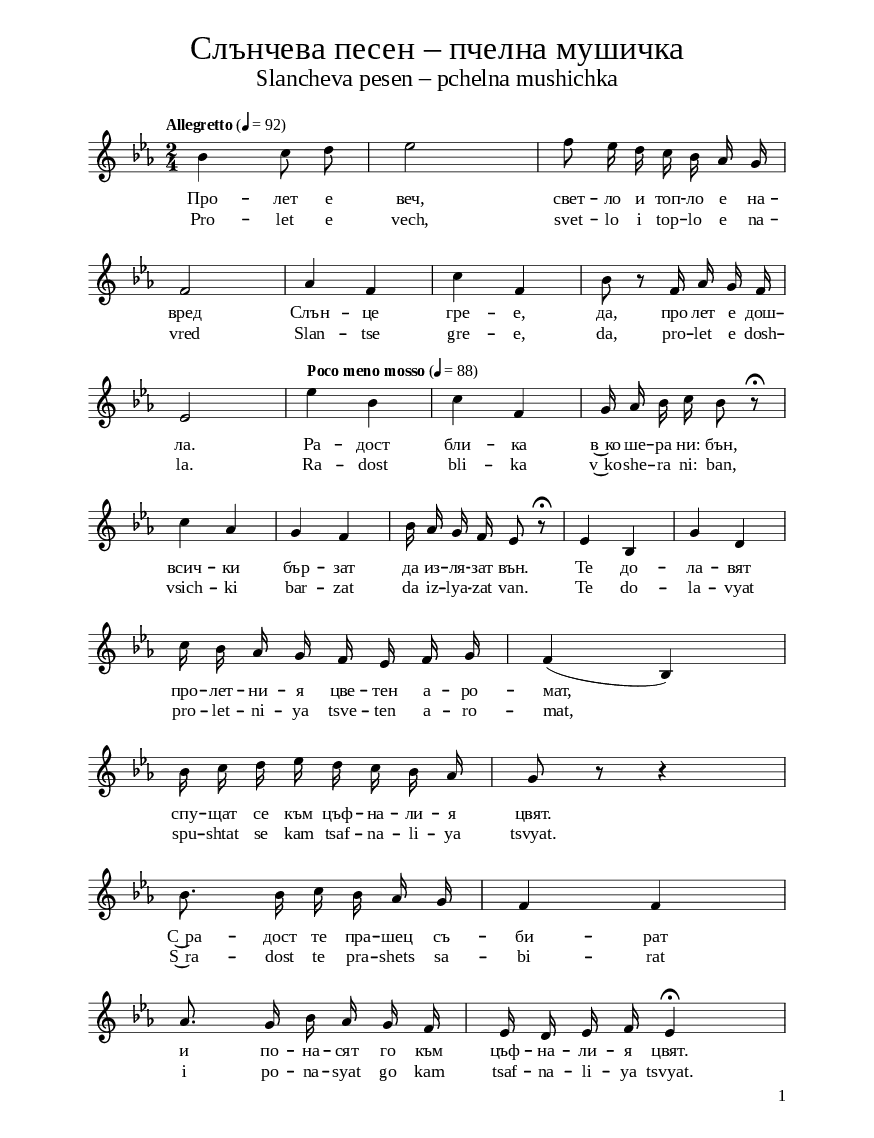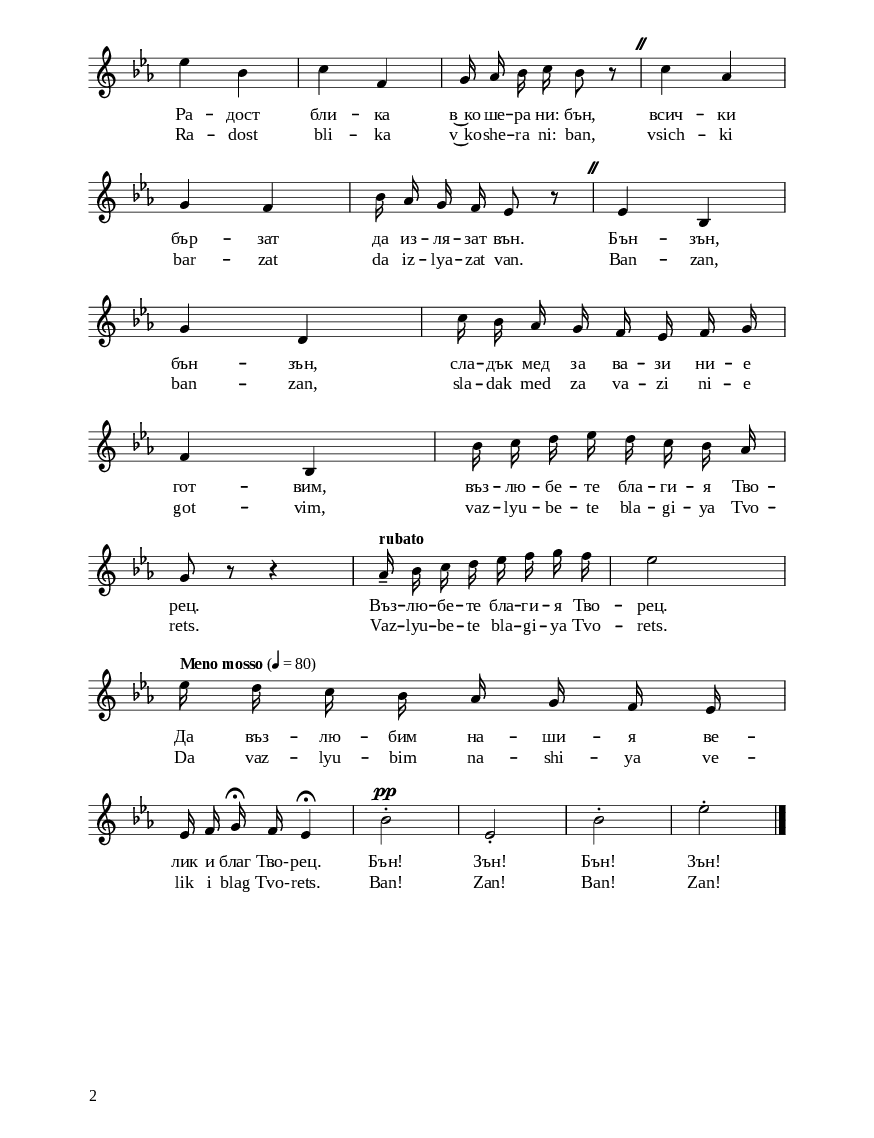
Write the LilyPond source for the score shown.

\version "2.22.1"

\include "include/globals.ily"

\bookpart {
  \include "include/bookpart-paper.ily"
  \score {
    \include "include/score-layout.ily"

    \new Voice \relative c' {
      \clef treble
      \key c \minor
      \time 2/4
      \tempoFunc "Allegretto" 4 "92"
      \autoBeamOff
      bes'4  c8  d8
      | % 44
      es2 | % 45
      f8  es16  d16  c16
      bes16 as16 g16 |\break  % 46
      f2 | % 47
      as4 f4  | % 48
      c'4 f,4 | % 49
      bes8 r8 f16 as16 g16
      f16 | \break
      es2 |
      \tempoFunc "Poco meno mosso" 4 "88"
      es'4  bes4 | % 52
      c4 f,4  | % 53
      g16 as16  bes16  c16
      bes8 r8 ^\fermata | \break % 54
      c4 as4 |  % 55
      g4 f4 | % 56
      bes16 as16 g16 f16 es8
      r8 ^\fermata  | % 57
      es4 bes4 |  g'4 d4 | \break% 58
      % 59
      c'16  bes16 as16 g16
      f16 es16 f16 g16 |
      f4 ( bes,4 ) | \break % 61
      bes'16  c16  d16  es16
      d16  c16  bes16 as16 | % 62
      g8 r8 r4 \break  | % 63
      bes8.  bes16  c16  bes16
      as16 g16  | % 64
      f4 f4 | \break % 65
      as8. g16  bes16 as16 g16
      f16 | % 66
      es16 d16 es16 f16 es4
      ^\fermata | \break % 67
      \pageBreak
      es'4  bes4 | % 68
      c4 f,4 | % 69
      g16 as16  bes16  c16
      bes8 r8 \mark \markup \fontsize #-3 { \musicglyph "scripts.caesura.straight" }|
      c4 as4 | \break   % 71
      g4 f4 |  % 72
      bes16 as16 g16 f16 es8
      r8 \mark \markup \fontsize #-3 { \musicglyph "scripts.caesura.straight" } |  % 73
      es4 bes4 | \break % 74
      g'4 d4 | % 75
      c'16  bes16 as16 g16
      f16 es16 f16 g16 |  \break % 76
      f4 bes,4  | % 77
      bes'16  c16  d16  es16
      d16  c16  bes16 as16 | \break % 78
      g8 r8 r4 | 
      as16 -- ^\markup{ \bold {rubato} }  bes16
      c16  d16  es16  f16
      g16  f16 |
      es2 \break | % 81
      \tempoFunc "Meno mosso" 4 "80"
      es16  d16  c16  bes16
      as16 g16 f16 es16 | \break  % 82
      es16 f16 g16 ^\fermata f16
      es4 ^\fermata | % 83
      bes'2 -. ^\pp | % 84
      es,2 -. | % 85
      bes'2 -. | % 86
      es2 -. \bar "|."
    }

    \addlyrics {
      Про --
      лет е веч, свет -- ло и топ -- ло
      е на -- вред Слън -- це гре --
      е, да, про -- лет е дош -- ла. Ра
      -- дост бли -- ка в~ко -- ше -- ра
      ни: бън, всич -- ки бър -- зат да
      из -- ля -- зат вън. Те до -- ла --
      вят про -- лет -- ни -- я цве -- тен
      а -- ро -- мат, спу -- щат се
      към цъф -- на -- ли -- я цвят.
      С~ра -- дост те пра -- шец съ --
      би -- рат и по -- на -- сят го към
      цъф -- на -- ли -- я цвят. Ра --
      дост бли -- ка в~ко -- ше -- ра
      ни: бън, всич -- ки бър -- зат да
      из -- ля -- зат вън. Бън -- зън,
      бън -- зън, сла -- дък мед за ва --
      зи ни -- е гот -- вим, въз -- лю --
      бе -- те бла -- ги -- я Тво -- рец.
      Въз -- лю -- бе -- те бла -- ги -- я
      Тво -- рец. Да въз -- лю -- бим на
      -- ши -- я ве -- лик и благ Тво- --
      рец. Бън! Зън! Бън! Зън!
    }
    \addlyrics {Pro --
      let e vech, svet -- lo i top -- lo
      e na -- vred Slan -- tse gre --
      e, da, pro -- let e dosh -- la. Ra
      -- dost bli -- ka v~ko -- she -- ra
      ni: ban, vsich -- ki bar -- zat da
      iz -- lya -- zat van. Te do -- la --
      vyat pro -- let -- ni -- ya tsve -- ten
      a -- ro -- mat, spu -- shtat se
      kam tsaf -- na -- li -- ya tsvyat.
      S~ra -- dost te pra -- shets sa --
      bi -- rat i po -- na -- syat go kam
      tsaf -- na -- li -- ya tsvyat. Ra --
      dost bli -- ka v~ko -- she -- ra
      ni: ban, vsich -- ki bar -- zat da
      iz -- lya -- zat van. Ban -- zan,
      ban -- zan, sla -- dak med za va --
      zi ni -- e got -- vim, vaz -- lyu --
      be -- te bla -- gi -- ya Tvo -- rets.
      Vaz -- lyu -- be -- te bla -- gi -- ya
      Tvo -- rets. Da vaz -- lyu -- bim na
      -- shi -- ya ve -- lik i blag Tvo- --
      rets. Ban! Zan! Ban! Zan!}

    \header {
      title = \titleFunc "Слънчева песен – пчелна мушичка" "Slancheva pesen – pchelna mushichka"
    }

    \midi{}

  } % score

  \pageBreak

  % include foreign translation(s) of the song
  \version "2.22.1"

\markup \fill-line { \fontsize #deTitleFontSize "Sonnenlied – kleines Bienchen" }
\markup \null
\markup \null
\markup \fontsize #deCoupletFontSize {
  \hspace #10
  \override #`(baseline-skip . ,deCoupletBaselineSkip)

  \column {
    \line { " " }

 \line { " "Es ist schon Frühling, überall ist es hell und warm:}

 \line { " "Die Sonne scheint – ja, der Frühling ist da! }

 \line { " "Die Freude entspringt in unserem Bienenstock: ban. }

 \line { " "Alle eilen hinaus. }

 \line { " "Sie vernehmen Frühlingsblumenduft, }

 \line { " "sie stürzen sich auf die aufgeblühte Blume; }

 \line { " "mit Freude sammeln sie den Pollen ein }

 \line { " "und tragen ihn zur entfalteten Blüte.}

 \line { " "Ban! Zan, ban zan, wir bereiten einen süßen Honig für euch –}

 \line { " "liebet den gütigen Schöpfer! }

 \line { " "Liebet den gütigen Schöpfer,}

 \line { " "lasst uns unseren großen, }

 \line { " "guten Schöpfer lieben!}

 \line { " "Ban! Zan! Ban! Zan!}

  }
}


} % bookpart
